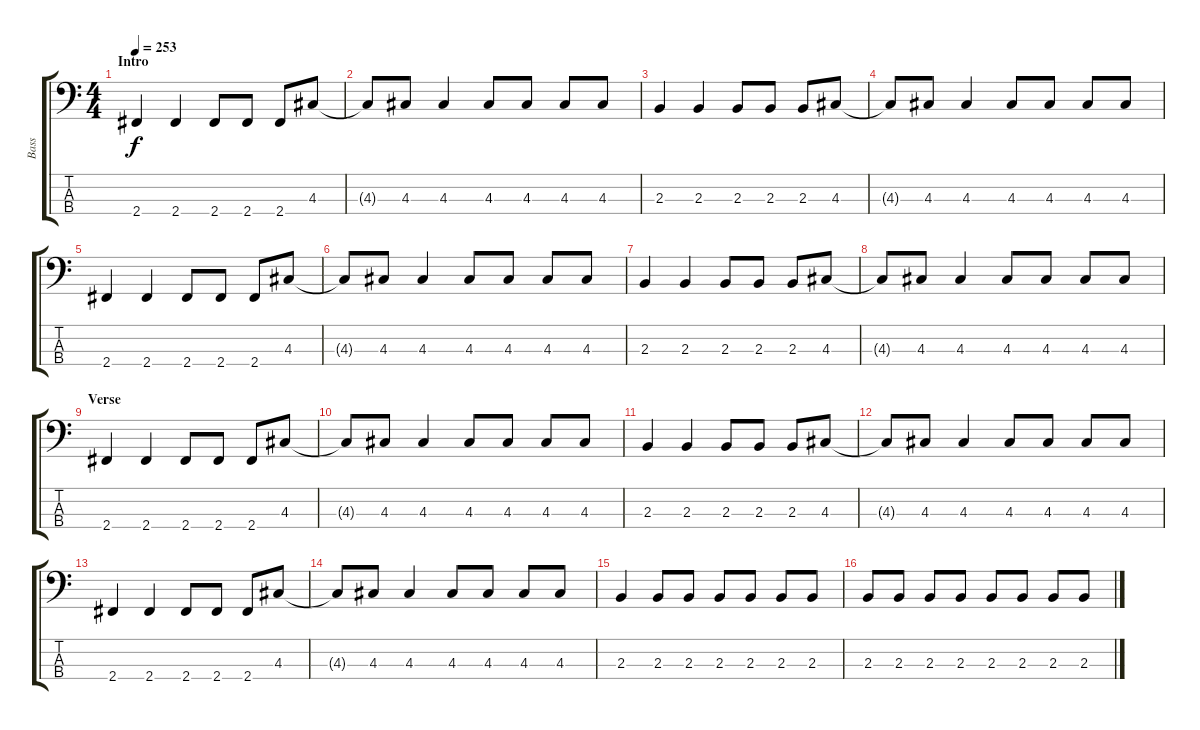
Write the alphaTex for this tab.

\track ("Bass" "Bass") {instrument electricbassfinger}
\staff {score tabs}
\tuning (G2 D2 A1 E1) {hide}
\ts (4 4)
\section ("" "Intro")
\tempo 253
\clef f4
\ks c
2.4.4{dy f instrument electricbassfinger} 2.4.4 2.4.8 2.4.8 2.4.8 4.3.8 |
4.3{t}.8 4.3.8 4.3.4 4.3.8 4.3.8 4.3.8 4.3.8 |
2.3.4 2.3.4 2.3.8 2.3.8 2.3.8 4.3.8 |
4.3{t}.8 4.3.8 4.3.4 4.3.8 4.3.8 4.3.8 4.3.8 |
2.4.4 2.4.4 2.4.8 2.4.8 2.4.8 4.3.8 |
4.3{t}.8 4.3.8 4.3.4 4.3.8 4.3.8 4.3.8 4.3.8 |
2.3.4 2.3.4 2.3.8 2.3.8 2.3.8 4.3.8 |
4.3{t}.8 4.3.8 4.3.4 4.3.8 4.3.8 4.3.8 4.3.8 |
\section ("" "Verse")
2.4.4 2.4.4 2.4.8 2.4.8 2.4.8 4.3.8 |
4.3{t}.8 4.3.8 4.3.4 4.3.8 4.3.8 4.3.8 4.3.8 |
2.3.4 2.3.4 2.3.8 2.3.8 2.3.8 4.3.8 |
4.3{t}.8 4.3.8 4.3.4 4.3.8 4.3.8 4.3.8 4.3.8 |
2.4.4 2.4.4 2.4.8 2.4.8 2.4.8 4.3.8 |
4.3{t}.8 4.3.8 4.3.4 4.3.8 4.3.8 4.3.8 4.3.8 |
2.3.4 2.3.8 2.3.8 2.3.8 2.3.8 2.3.8 2.3.8 |
2.3.8 2.3.8 2.3.8 2.3.8 2.3.8 2.3.8 2.3.8 2.3.8
